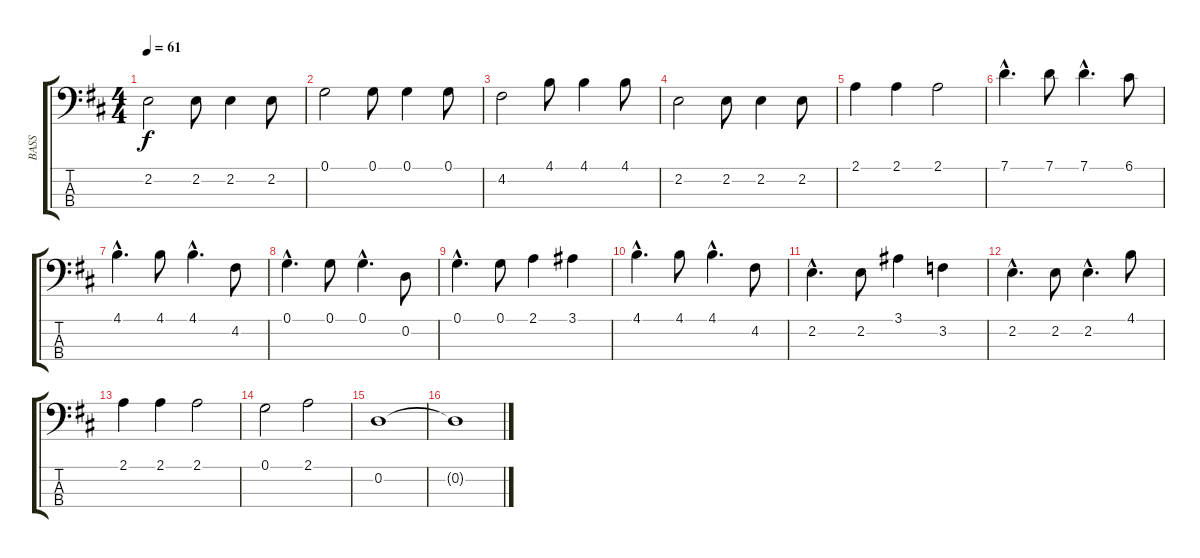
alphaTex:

\track ("BASS" "BASS") {instrument electricbassfinger}
\staff {score tabs}
\tuning (G2 D2 A1 E1) {hide}
\ts (4 4)
\tempo 61
\clef f4
\ks d
2.2.2{dy f} 2.2.8 2.2.4 2.2.8 |
0.1.2 0.1.8 0.1.4 0.1.8 |
4.2.2 4.1.8 4.1.4 4.1.8 |
2.2.2 2.2.8 2.2.4 2.2.8 |
2.1.4 2.1.4 2.1.2 |
7.1{hac}.4{d} 7.1.8 7.1{hac}.4{d} 6.1.8 |
4.1{hac}.4{d} 4.1.8 4.1{hac}.4{d} 4.2.8 |
0.1{hac}.4{d} 0.1.8 0.1{hac}.4{d} 0.2.8 |
0.1{hac}.4{d} 0.1.8 2.1.4 3.1.4 |
4.1{hac}.4{d} 4.1.8 4.1{hac}.4{d} 4.2.8 |
2.2{hac}.4{d} 2.2.8 3.1.4 3.2.4 |
2.2{hac}.4{d} 2.2.8 2.2{hac}.4{d} 4.1.8 |
2.1.4 2.1.4 2.1.2 |
0.1.2 2.1.2 |
0.2.1 |
0.2{t}.1
